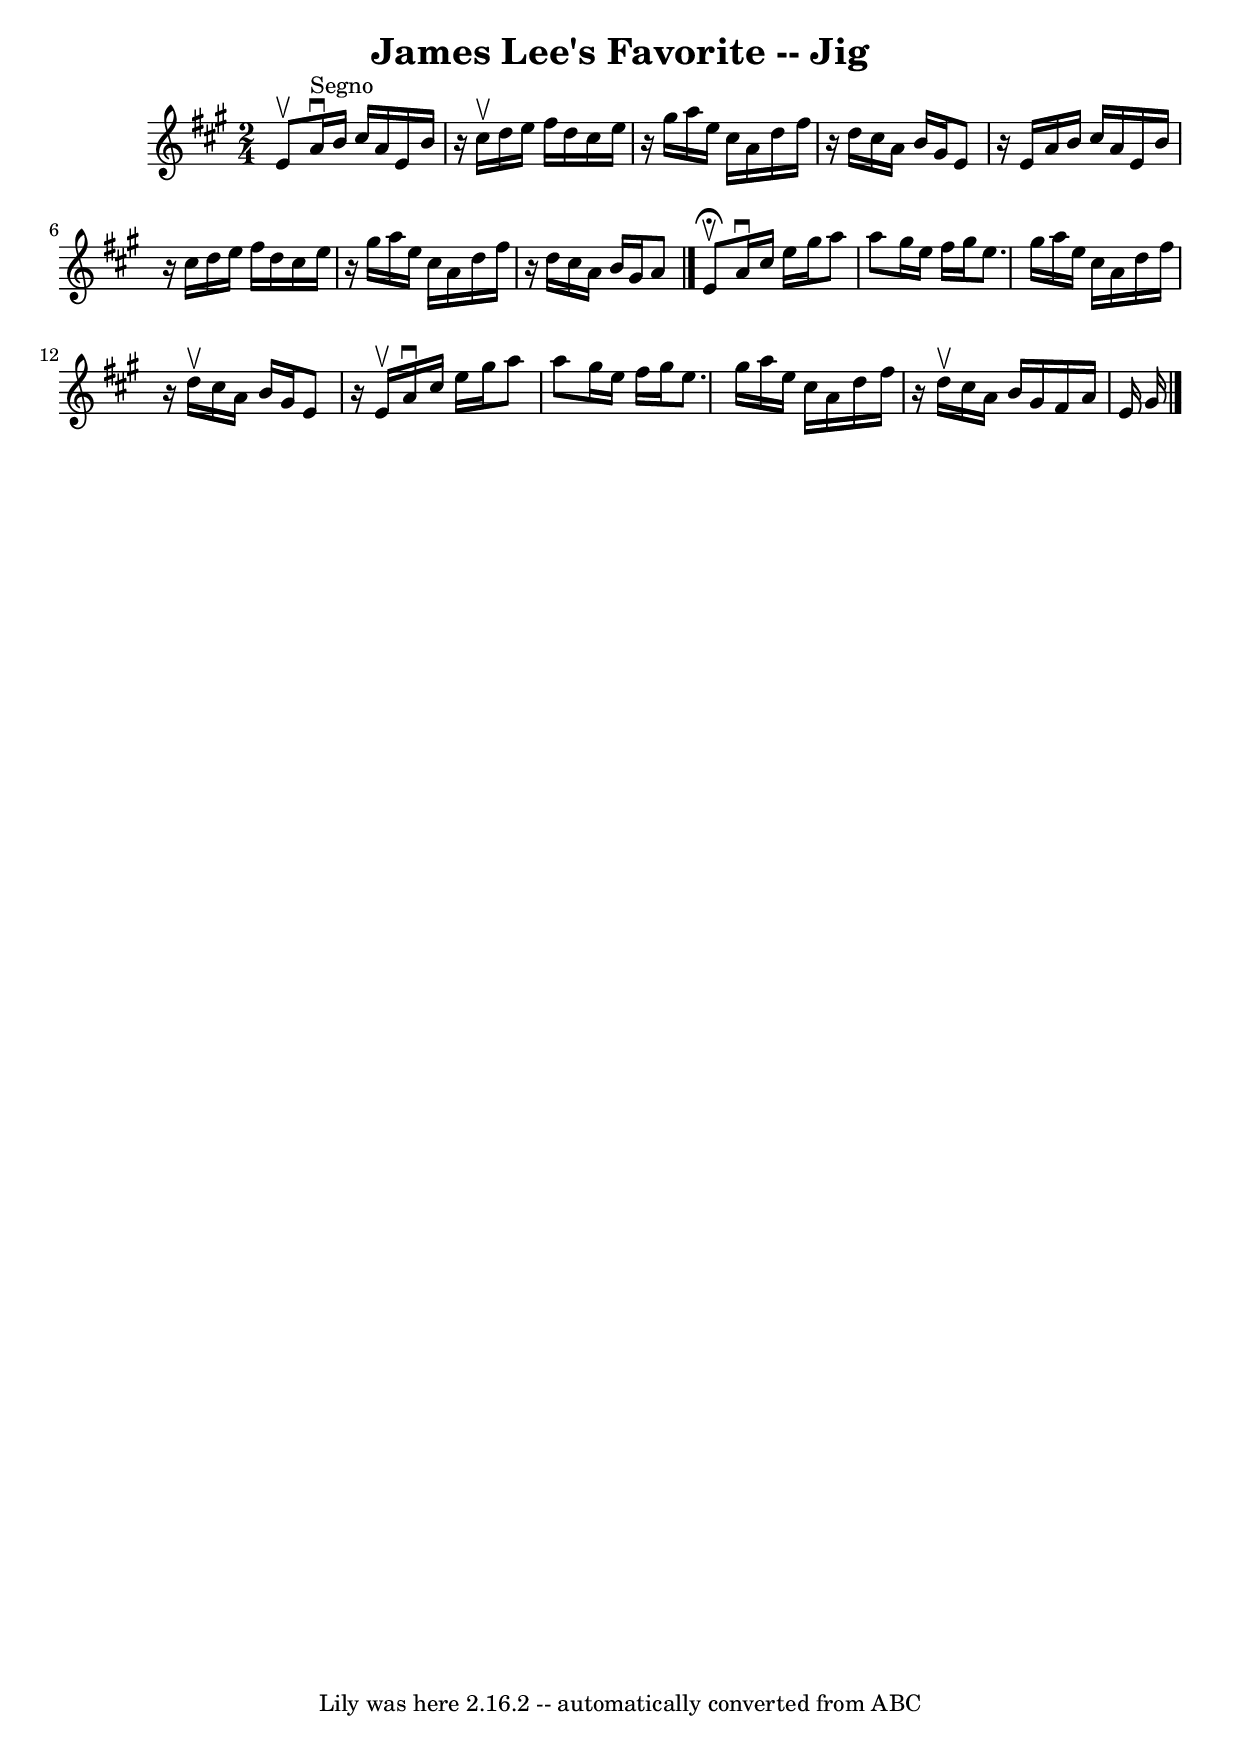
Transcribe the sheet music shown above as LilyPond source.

\version "2.16.2"
\include "Mammoth.ily"
\header {
	%% book = "Ryan's Mammoth Collection"
	crossRefNumber = "1"
	footnotes = "\\\\118 663"
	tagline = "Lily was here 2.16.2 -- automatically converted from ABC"
	title = "James Lee's Favorite -- Jig"
}
voicedefault =  {


\time 2/4 
\key a \major e'8^\upbow   |
 a'16^"Segno"^\downbow   
b'16 cis''16 a'16 e'16 b'16    r16 cis''16^\upbow   |
   
d''16 e''16 fis''16 d''16 cis''16 e''16    r16 gis''16    
|
 a''16 e''16 cis''16 a'16 d''16 fis''16    r16 d''16   
 |
 cis''16 a'16 b'16 gis'16 e'8    r16 e'16    |
    
 a'16 b'16 cis''16 a'16 e'16 b'16    r16 cis''16    |
   
d''16 e''16 fis''16 d''16 cis''16 e''16    r16 gis''16    
|
 a''16 e''16 cis''16 a'16 d''16 fis''16    r16 d''16   
 |
 cis''16 a'16 b'16 gis'16 a'8    \bar "|." e'8 
^\fermata^\upbow |
 a'16^\downbow cis''16 e''16 gis''16    
a''8 a''8    |
 gis''16 e''16 fis''16 gis''16 e''8.    
gis''16    |
 a''16 e''16 cis''16 a'16 d''16 fis''16    
r16 d''16^\upbow   |
 cis''16 a'16 b'16 gis'16 e'8    r16 
e'16^\upbow   |
 a'16^\downbow cis''16 e''16 gis''16    
a''8 a''8    |
 gis''16 e''16 fis''16 gis''16 e''8.    
gis''16    |
 a''16 e''16 cis''16 a'16 d''16 fis''16    
r16 d''16^\upbow   |
 cis''16 a'16 b'16 gis'16 fis'16    
a'16 e'16 gis'16        \bar "|."   
}

\score{
    <<

	\context Staff="default"
	{
	    \voicedefault 
	}

    >>
	\layout {
	}
	\midi {}
}
